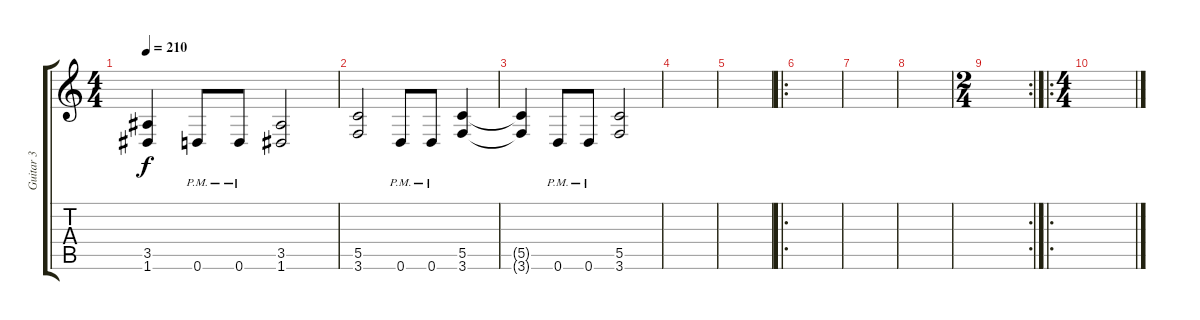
\track ("Guitar 3" "Guitar 3") {instrument distortionguitar}
\staff {score tabs}
\tuning (D4 A3 F3 C3 G2 D2) {hide}
\ts (4 4)
\tempo 210
\clef g2
\ks c
(3.5{t} 1.6{t}).4{dy f} 0.6{pm}.8 0.6{pm}.8 (3.5 1.6).2 |
(5.5 3.6).2 0.6{pm}.8 0.6{pm}.8 (5.5 3.6).4 |
(5.5{t} 3.6{t}).4 0.6{pm}.8 0.6{pm}.8 (5.5 3.6).2 |
|
|
\ro
|
|
|
\rc 2
\ts (2 4)
|
\ro
\ts (4 4)
